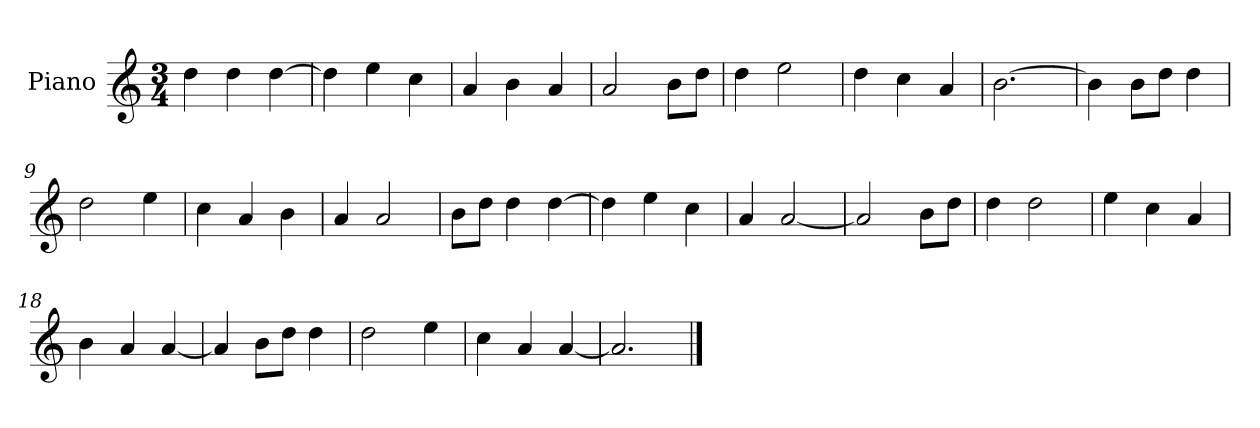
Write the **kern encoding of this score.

**kern
*part1
*staff1
*I"Piano
*I'P-no
*clefG2
*k[]
*M3/4
*MM176
=1
4dd\
4dd\
[4dd\
=2
4dd\]
4ee\
4cc\
=3
4a/
4b\
4a/
=4
2a/
8b\L
8dd\J
=5
4dd\
2ee\
=6
4dd\
4cc\
4a/
=7
[2.b\
=8
4b\]
8b\L
8dd\J
4dd\
=9
2dd\
4ee\
=10
4cc\
4a/
4b\
=11
4a/
2a/
!!LO:LB:g=z
=12
8b\L
8dd\J
4dd\
[4dd\
=13
4dd\]
4ee\
4cc\
=14
4a/
[2a/
=15
2a/]
8b\L
8dd\J
=16
4dd\
2dd\
=17
4ee\
4cc\
4a/
=18
4b\
4a/
[4a/
=19
4a/]
8b\L
8dd\J
4dd\
=20
2dd\
4ee\
=21
4cc\
4a/
[4a/
=22
2.a/]
==
*-
